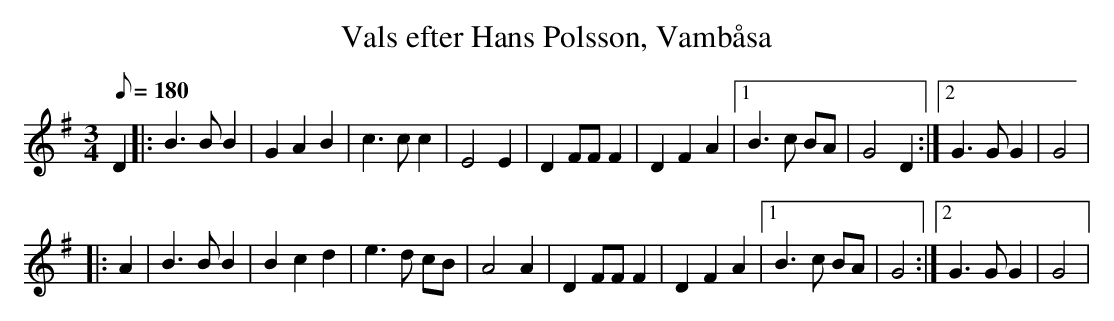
X:1
T:Vals efter Hans Polsson, Vambåsa
M:3/4
L:1/8
Q:180
K:G
O:Blekinge
D2 |: B3 B B2 | G2 A2 B2 | c3 c c2 | E4 E2 | D2 FF F2 | D2 F2 A2 |1 B3 c BA | G4 D2 :|2G3 G G2 | G4 |
|: A2 | B3 B B2 | B2 c2 d2 | e3 d cB | A4 A2 | D2 FF F2 | D2 F2 A2 |1 B3 c BA | G4 :|2 G3 G G2 | G4 |
